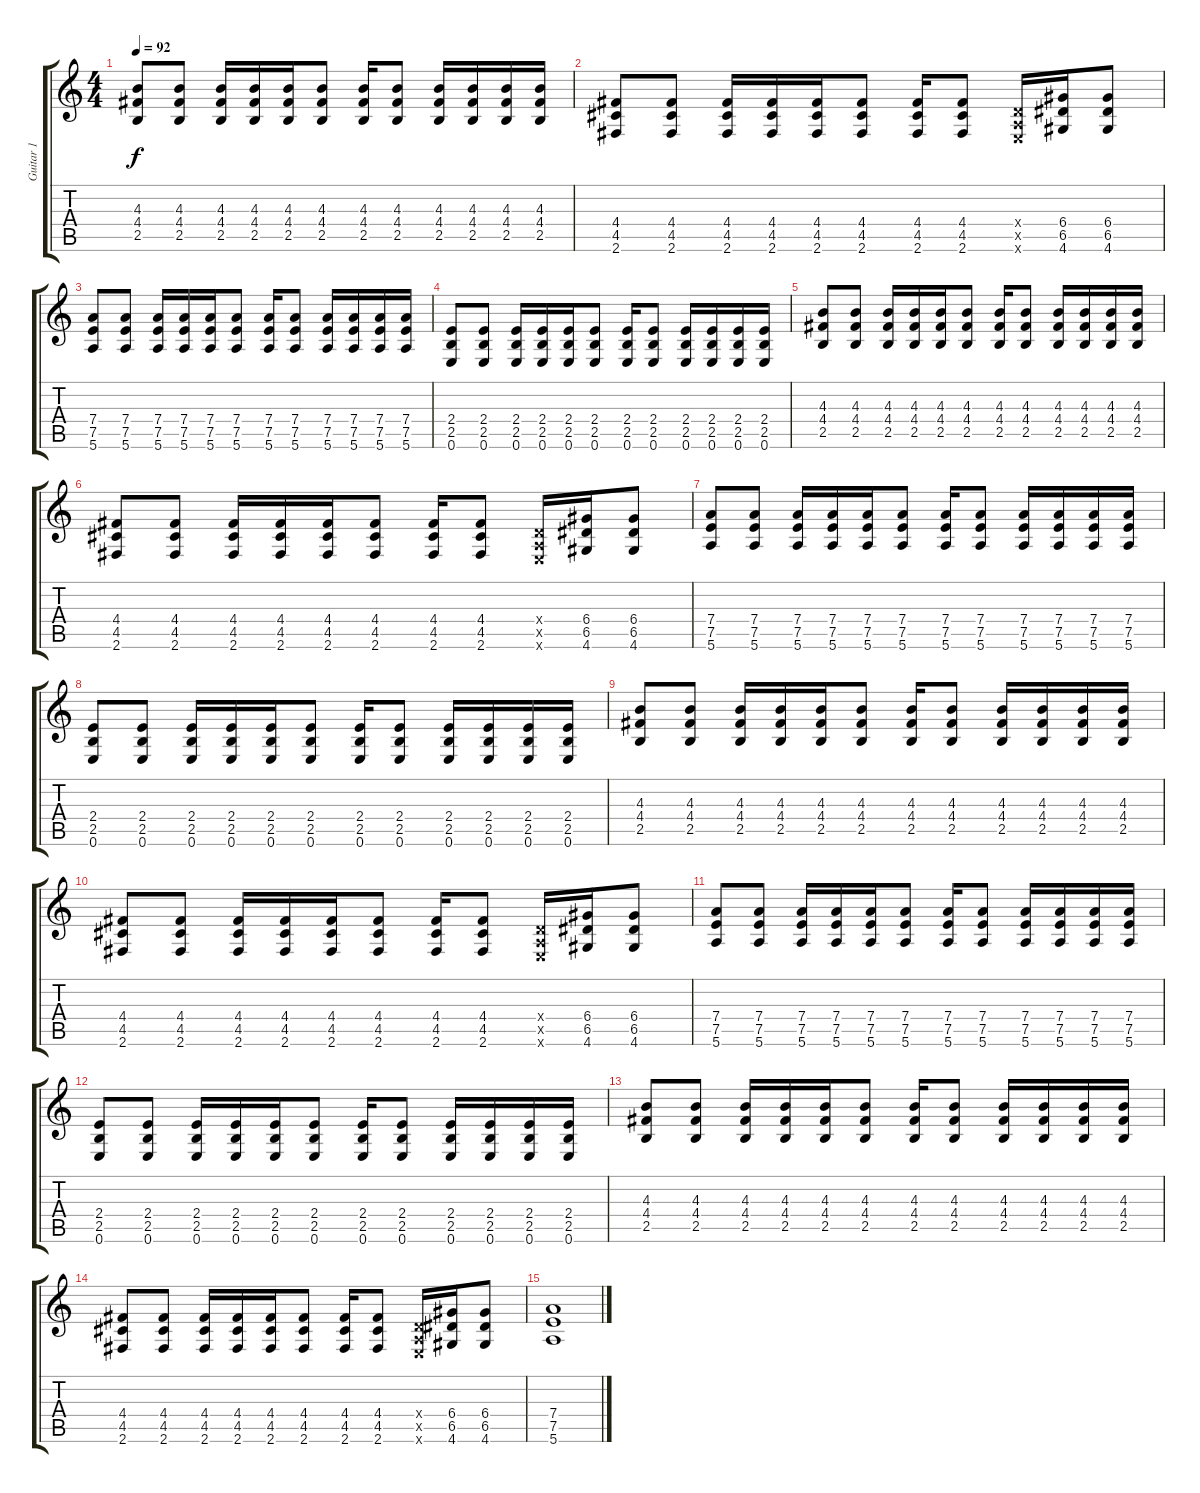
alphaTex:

\track ("Guitar 1" "Guitar 1") {instrument distortionguitar}
\staff {score tabs}
\tuning (E4 B3 G3 D3 A2 E2) {hide}
\ts (4 4)
\tempo 92
\clef g2
\ks c
(4.3 4.4 2.5).8{dy f} (4.3 4.4 2.5).8 (4.3 4.4 2.5).16 (4.3 4.4 2.5).16 (4.3 4.4 2.5).16 (4.3 4.4 2.5).8 (4.3 4.4 2.5).16 (4.3 4.4 2.5).8 (4.3 4.4 2.5).16 (4.3 4.4 2.5).16 (4.3 4.4 2.5).16 (4.3 4.4 2.5).16 |
(4.4 4.5 2.6).8 (4.4 4.5 2.6).8 (4.4 4.5 2.6).16 (4.4 4.5 2.6).16 (4.4 4.5 2.6).16 (4.4 4.5 2.6).8 (4.4 4.5 2.6).16 (4.4 4.5 2.6).8 (0.4{x} 0.5{x} 0.6{x}).16 (6.4 6.5 4.6).16 (6.4 6.5 4.6).8 |
(7.4 7.5 5.6).8 (7.4 7.5 5.6).8 (7.4 7.5 5.6).16 (7.4 7.5 5.6).16 (7.4 7.5 5.6).16 (7.4 7.5 5.6).8 (7.4 7.5 5.6).16 (7.4 7.5 5.6).8 (7.4 7.5 5.6).16 (7.4 7.5 5.6).16 (7.4 7.5 5.6).16 (7.4 7.5 5.6).16 |
(2.4 2.5 0.6).8 (2.4 2.5 0.6).8 (2.4 2.5 0.6).16 (2.4 2.5 0.6).16 (2.4 2.5 0.6).16 (2.4 2.5 0.6).8 (2.4 2.5 0.6).16 (2.4 2.5 0.6).8 (2.4 2.5 0.6).16 (2.4 2.5 0.6).16 (2.4 2.5 0.6).16 (2.4 2.5 0.6).16 |
(4.3 4.4 2.5).8 (4.3 4.4 2.5).8 (4.3 4.4 2.5).16 (4.3 4.4 2.5).16 (4.3 4.4 2.5).16 (4.3 4.4 2.5).8 (4.3 4.4 2.5).16 (4.3 4.4 2.5).8 (4.3 4.4 2.5).16 (4.3 4.4 2.5).16 (4.3 4.4 2.5).16 (4.3 4.4 2.5).16 |
(4.4 4.5 2.6).8 (4.4 4.5 2.6).8 (4.4 4.5 2.6).16 (4.4 4.5 2.6).16 (4.4 4.5 2.6).16 (4.4 4.5 2.6).8 (4.4 4.5 2.6).16 (4.4 4.5 2.6).8 (0.4{x} 0.5{x} 0.6{x}).16 (6.4 6.5 4.6).16 (6.4 6.5 4.6).8 |
(7.4 7.5 5.6).8 (7.4 7.5 5.6).8 (7.4 7.5 5.6).16 (7.4 7.5 5.6).16 (7.4 7.5 5.6).16 (7.4 7.5 5.6).8 (7.4 7.5 5.6).16 (7.4 7.5 5.6).8 (7.4 7.5 5.6).16 (7.4 7.5 5.6).16 (7.4 7.5 5.6).16 (7.4 7.5 5.6).16 |
(2.4 2.5 0.6).8 (2.4 2.5 0.6).8 (2.4 2.5 0.6).16 (2.4 2.5 0.6).16 (2.4 2.5 0.6).16 (2.4 2.5 0.6).8 (2.4 2.5 0.6).16 (2.4 2.5 0.6).8 (2.4 2.5 0.6).16 (2.4 2.5 0.6).16 (2.4 2.5 0.6).16 (2.4 2.5 0.6).16 |
(4.3 4.4 2.5).8 (4.3 4.4 2.5).8 (4.3 4.4 2.5).16 (4.3 4.4 2.5).16 (4.3 4.4 2.5).16 (4.3 4.4 2.5).8 (4.3 4.4 2.5).16 (4.3 4.4 2.5).8 (4.3 4.4 2.5).16 (4.3 4.4 2.5).16 (4.3 4.4 2.5).16 (4.3 4.4 2.5).16 |
(4.4 4.5 2.6).8 (4.4 4.5 2.6).8 (4.4 4.5 2.6).16 (4.4 4.5 2.6).16 (4.4 4.5 2.6).16 (4.4 4.5 2.6).8 (4.4 4.5 2.6).16 (4.4 4.5 2.6).8 (0.4{x} 0.5{x} 0.6{x}).16 (6.4 6.5 4.6).16 (6.4 6.5 4.6).8 |
(7.4 7.5 5.6).8 (7.4 7.5 5.6).8 (7.4 7.5 5.6).16 (7.4 7.5 5.6).16 (7.4 7.5 5.6).16 (7.4 7.5 5.6).8 (7.4 7.5 5.6).16 (7.4 7.5 5.6).8 (7.4 7.5 5.6).16 (7.4 7.5 5.6).16 (7.4 7.5 5.6).16 (7.4 7.5 5.6).16 |
(2.4 2.5 0.6).8 (2.4 2.5 0.6).8 (2.4 2.5 0.6).16 (2.4 2.5 0.6).16 (2.4 2.5 0.6).16 (2.4 2.5 0.6).8 (2.4 2.5 0.6).16 (2.4 2.5 0.6).8 (2.4 2.5 0.6).16 (2.4 2.5 0.6).16 (2.4 2.5 0.6).16 (2.4 2.5 0.6).16 |
(4.3 4.4 2.5).8 (4.3 4.4 2.5).8 (4.3 4.4 2.5).16 (4.3 4.4 2.5).16 (4.3 4.4 2.5).16 (4.3 4.4 2.5).8 (4.3 4.4 2.5).16 (4.3 4.4 2.5).8 (4.3 4.4 2.5).16 (4.3 4.4 2.5).16 (4.3 4.4 2.5).16 (4.3 4.4 2.5).16 |
(4.4 4.5 2.6).8 (4.4 4.5 2.6).8 (4.4 4.5 2.6).16 (4.4 4.5 2.6).16 (4.4 4.5 2.6).16 (4.4 4.5 2.6).8 (4.4 4.5 2.6).16 (4.4 4.5 2.6).8 (0.4{x} 0.5{x} 0.6{x}).16 (6.4 6.5 4.6).16 (6.4 6.5 4.6).8 |
(7.4 7.5 5.6).1
